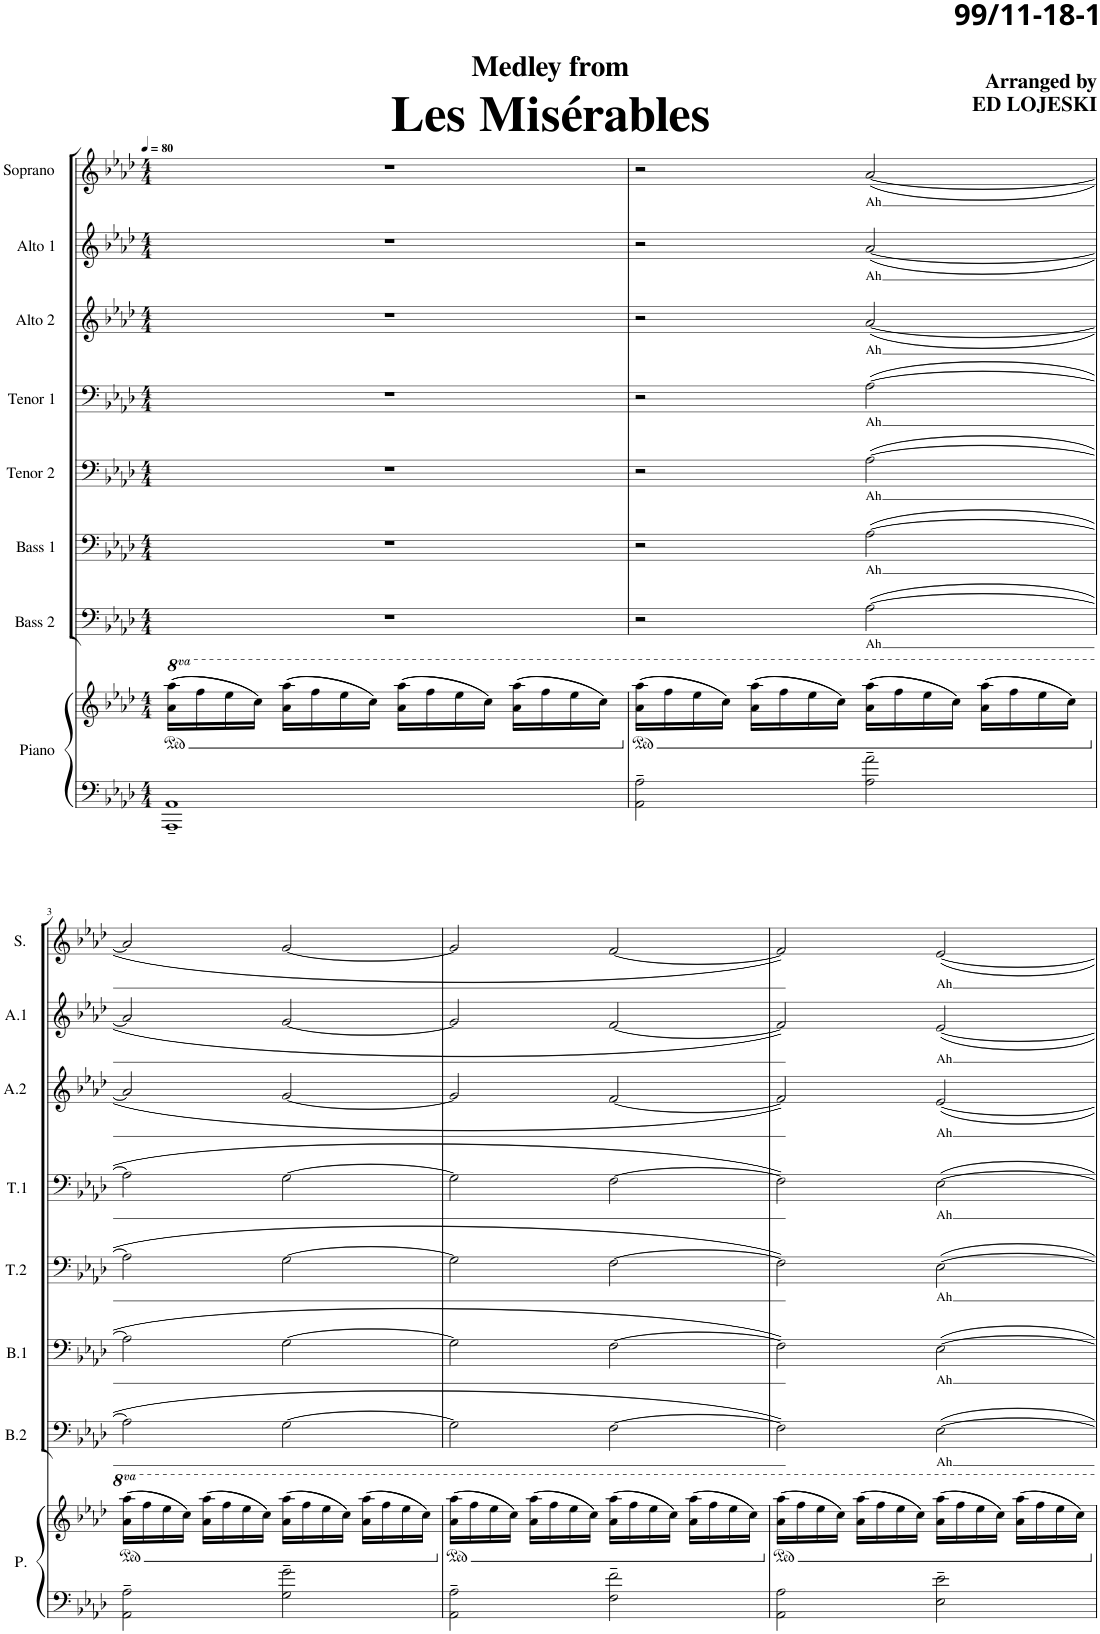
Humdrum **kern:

**kern	**kern	**kern	**text	**kern	**text	**kern	**text	**kern	**text	**kern	**text	**kern	**text	**kern	**text
*part8	*part8	*part7	*part7	*part6	*part6	*part5	*part5	*part4	*part4	*part3	*part3	*part2	*part2	*part1	*part1
*staff9	*staff8	*staff7	*staff7	*staff6	*staff6	*staff5	*staff5	*staff4	*staff4	*staff3	*staff3	*staff2	*staff2	*staff1	*staff1
*I"Piano	*	*I"Bass 2	*	*I"Bass 1	*	*I"Tenor 2	*	*I"Tenor 1	*	*I"Alto 2	*	*I"Alto 1	*	*I"Soprano	*
*I'P.	*	*I'B.2	*	*I'B.1	*	*I'T.2	*	*I'T.1	*	*I'A.2	*	*I'A.1	*	*I'S.	*
*clefF4	*clefG2	*clefF4	*	*clefF4	*	*clefF4	*	*clefF4	*	*clefG2	*	*clefG2	*	*clefG2	*
*k[b-e-a-d-]	*k[b-e-a-d-]	*k[b-e-a-d-]	*	*k[b-e-a-d-]	*	*k[b-e-a-d-]	*	*k[b-e-a-d-]	*	*k[b-e-a-d-]	*	*k[b-e-a-d-]	*	*k[b-e-a-d-]	*
*M4/4	*M4/4	*M4/4	*	*M4/4	*	*M4/4	*	*M4/4	*	*M4/4	*	*M4/4	*	*M4/4	*
*MM80	*MM80	*MM80	*	*MM80	*	*MM80	*	*MM80	*	*MM80	*	*MM80	*	*MM80	*
*	*ped	*	*	*	*	*	*	*	*	*	*	*	*	*	*
=1	=1	=1	=1	=1	=1	=1	=1	=1	=1	=1	=1	=1	=1	=1	=1
1AAA-~ 1AA-~	((16aa-\ 16aaa-\LL	1r	.	1r	.	1r	.	1r	.	1r	.	1r	.	1r	.
.	16fff\	.	.	.	.	.	.	.	.	.	.	.	.	.	.
.	16eee-\	.	.	.	.	.	.	.	.	.	.	.	.	.	.
.	16ccc\JJ))	.	.	.	.	.	.	.	.	.	.	.	.	.	.
.	((16aa-\ 16aaa-\LL	.	.	.	.	.	.	.	.	.	.	.	.	.	.
.	16fff\	.	.	.	.	.	.	.	.	.	.	.	.	.	.
.	16eee-\	.	.	.	.	.	.	.	.	.	.	.	.	.	.
.	16ccc\JJ))	.	.	.	.	.	.	.	.	.	.	.	.	.	.
.	((16aa-\ 16aaa-\LL	.	.	.	.	.	.	.	.	.	.	.	.	.	.
.	16fff\	.	.	.	.	.	.	.	.	.	.	.	.	.	.
.	16eee-\	.	.	.	.	.	.	.	.	.	.	.	.	.	.
.	16ccc\JJ))	.	.	.	.	.	.	.	.	.	.	.	.	.	.
.	((16aa-\ 16aaa-\LL	.	.	.	.	.	.	.	.	.	.	.	.	.	.
.	16fff\	.	.	.	.	.	.	.	.	.	.	.	.	.	.
.	16eee-\	.	.	.	.	.	.	.	.	.	.	.	.	.	.
.	16ccc\JJ))	.	.	.	.	.	.	.	.	.	.	.	.	.	.
=2	=2	=2	=2	=2	=2	=2	=2	=2	=2	=2	=2	=2	=2	=2	=2
*	*Xped	*	*	*	*	*	*	*	*	*	*	*	*	*	*
*	*ped	*	*	*	*	*	*	*	*	*	*	*	*	*	*
2AA-\~ 2A-\~	((16aa-\ 16aaa-\LL	2r	.	2r	.	2r	.	2r	.	2r	.	2r	.	2r	.
.	16fff\	.	.	.	.	.	.	.	.	.	.	.	.	.	.
.	16eee-\	.	.	.	.	.	.	.	.	.	.	.	.	.	.
.	16ccc\JJ))	.	.	.	.	.	.	.	.	.	.	.	.	.	.
.	((16aa-\ 16aaa-\LL	.	.	.	.	.	.	.	.	.	.	.	.	.	.
.	16fff\	.	.	.	.	.	.	.	.	.	.	.	.	.	.
.	16eee-\	.	.	.	.	.	.	.	.	.	.	.	.	.	.
.	16ccc\JJ))	.	.	.	.	.	.	.	.	.	.	.	.	.	.
!	!	!	!LO:LY:b	!	!LO:LY:b	!	!LO:LY:b	!	!LO:LY:b	!	!LO:LY:b	!	!LO:LY:b	!	!LO:LY:b
2A-\~ 2a-\~	((16aa-\ 16aaa-\LL	([2A-\	Ah	([2A-\	Ah	([2A-\	Ah	([2A-\	Ah	([2a-/	Ah	([2a-/	Ah	([2a-/	Ah
.	16fff\	.	.	.	.	.	.	.	.	.	.	.	.	.	.
.	16eee-\	.	.	.	.	.	.	.	.	.	.	.	.	.	.
.	16ccc\JJ))	.	.	.	.	.	.	.	.	.	.	.	.	.	.
.	((16aa-\ 16aaa-\LL	.	.	.	.	.	.	.	.	.	.	.	.	.	.
.	16fff\	.	.	.	.	.	.	.	.	.	.	.	.	.	.
.	16eee-\	.	.	.	.	.	.	.	.	.	.	.	.	.	.
.	16ccc\JJ))	.	.	.	.	.	.	.	.	.	.	.	.	.	.
!!LO:LB:g=z
=3	=3	=3	=3	=3	=3	=3	=3	=3	=3	=3	=3	=3	=3	=3	=3
*	*Xped	*	*	*	*	*	*	*	*	*	*	*	*	*	*
*	*ped	*	*	*	*	*	*	*	*	*	*	*	*	*	*
2AA-\~ 2A-\~	((16aa-\ 16aaa-\LL	2A-\]	.	2A-\]	.	2A-\]	.	2A-\]	.	2a-/]	.	2a-/]	.	2a-/]	.
.	16fff\	.	.	.	.	.	.	.	.	.	.	.	.	.	.
.	16eee-\	.	.	.	.	.	.	.	.	.	.	.	.	.	.
.	16ccc\JJ))	.	.	.	.	.	.	.	.	.	.	.	.	.	.
.	((16aa-\ 16aaa-\LL	.	.	.	.	.	.	.	.	.	.	.	.	.	.
.	16fff\	.	.	.	.	.	.	.	.	.	.	.	.	.	.
.	16eee-\	.	.	.	.	.	.	.	.	.	.	.	.	.	.
.	16ccc\JJ))	.	.	.	.	.	.	.	.	.	.	.	.	.	.
2G\~ 2g\~	((16aa-\ 16aaa-\LL	[2G\	.	[2G\	.	[2G\	.	[2G\	.	[2g/	.	[2g/	.	[2g/	.
.	16fff\	.	.	.	.	.	.	.	.	.	.	.	.	.	.
.	16eee-\	.	.	.	.	.	.	.	.	.	.	.	.	.	.
.	16ccc\JJ))	.	.	.	.	.	.	.	.	.	.	.	.	.	.
.	((16aa-\ 16aaa-\LL	.	.	.	.	.	.	.	.	.	.	.	.	.	.
.	16fff\	.	.	.	.	.	.	.	.	.	.	.	.	.	.
.	16eee-\	.	.	.	.	.	.	.	.	.	.	.	.	.	.
.	16ccc\JJ))	.	.	.	.	.	.	.	.	.	.	.	.	.	.
=4	=4	=4	=4	=4	=4	=4	=4	=4	=4	=4	=4	=4	=4	=4	=4
*	*Xped	*	*	*	*	*	*	*	*	*	*	*	*	*	*
*	*ped	*	*	*	*	*	*	*	*	*	*	*	*	*	*
2AA-\~ 2A-\~	((16aa-\ 16aaa-\LL	2G\]	.	2G\]	.	2G\]	.	2G\]	.	2g/]	.	2g/]	.	2g/]	.
.	16fff\	.	.	.	.	.	.	.	.	.	.	.	.	.	.
.	16eee-\	.	.	.	.	.	.	.	.	.	.	.	.	.	.
.	16ccc\JJ))	.	.	.	.	.	.	.	.	.	.	.	.	.	.
.	((16aa-\ 16aaa-\LL	.	.	.	.	.	.	.	.	.	.	.	.	.	.
.	16fff\	.	.	.	.	.	.	.	.	.	.	.	.	.	.
.	16eee-\	.	.	.	.	.	.	.	.	.	.	.	.	.	.
.	16ccc\JJ))	.	.	.	.	.	.	.	.	.	.	.	.	.	.
2F\~ 2f\~	((16aa-\ 16aaa-\LL	[2F\	.	[2F\	.	[2F\	.	[2F\	.	[2f/	.	[2f/	.	[2f/	.
.	16fff\	.	.	.	.	.	.	.	.	.	.	.	.	.	.
.	16eee-\	.	.	.	.	.	.	.	.	.	.	.	.	.	.
.	16ccc\JJ))	.	.	.	.	.	.	.	.	.	.	.	.	.	.
.	((16aa-\ 16aaa-\LL	.	.	.	.	.	.	.	.	.	.	.	.	.	.
.	16fff\	.	.	.	.	.	.	.	.	.	.	.	.	.	.
.	16eee-\	.	.	.	.	.	.	.	.	.	.	.	.	.	.
.	16ccc\JJ))	.	.	.	.	.	.	.	.	.	.	.	.	.	.
=5	=5	=5	=5	=5	=5	=5	=5	=5	=5	=5	=5	=5	=5	=5	=5
*	*Xped	*	*	*	*	*	*	*	*	*	*	*	*	*	*
*	*ped	*	*	*	*	*	*	*	*	*	*	*	*	*	*
2AA-\ 2A-\	((16aa-\ 16aaa-\LL	2F\])	.	2F\])	.	2F\])	.	2F\])	.	2f/])	.	2f/])	.	2f/])	.
.	16fff\	.	.	.	.	.	.	.	.	.	.	.	.	.	.
.	16eee-\	.	.	.	.	.	.	.	.	.	.	.	.	.	.
.	16ccc\JJ))	.	.	.	.	.	.	.	.	.	.	.	.	.	.
.	((16aa-\ 16aaa-\LL	.	.	.	.	.	.	.	.	.	.	.	.	.	.
.	16fff\	.	.	.	.	.	.	.	.	.	.	.	.	.	.
.	16eee-\	.	.	.	.	.	.	.	.	.	.	.	.	.	.
.	16ccc\JJ))	.	.	.	.	.	.	.	.	.	.	.	.	.	.
!	!	!	!LO:LY:b	!	!LO:LY:b	!	!LO:LY:b	!	!LO:LY:b	!	!LO:LY:b	!	!LO:LY:b	!	!LO:LY:b
2E-\~ 2e-\~	((16aa-\ 16aaa-\LL	[2E-\	Ah	[2E-\	Ah	[2E-\	Ah	[2E-\	Ah	[2e-/	Ah	[2e-/	Ah	[2e-/	Ah
.	16fff\	.	.	.	.	.	.	.	.	.	.	.	.	.	.
.	16eee-\	.	.	.	.	.	.	.	.	.	.	.	.	.	.
.	16ccc\JJ))	.	.	.	.	.	.	.	.	.	.	.	.	.	.
.	((16aa-\ 16aaa-\LL	.	.	.	.	.	.	.	.	.	.	.	.	.	.
.	16fff\	.	.	.	.	.	.	.	.	.	.	.	.	.	.
.	16eee-\	.	.	.	.	.	.	.	.	.	.	.	.	.	.
.	16ccc\JJ))	.	.	.	.	.	.	.	.	.	.	.	.	.	.
*	*Xped	*	*	*	*	*	*	*	*	*	*	*	*	*	*
=	=	=	=	=	=	=	=	=	=	=	=	=	=	=	=
*-	*-	*-	*-	*-	*-	*-	*-	*-	*-	*-	*-	*-	*-	*-	*-
